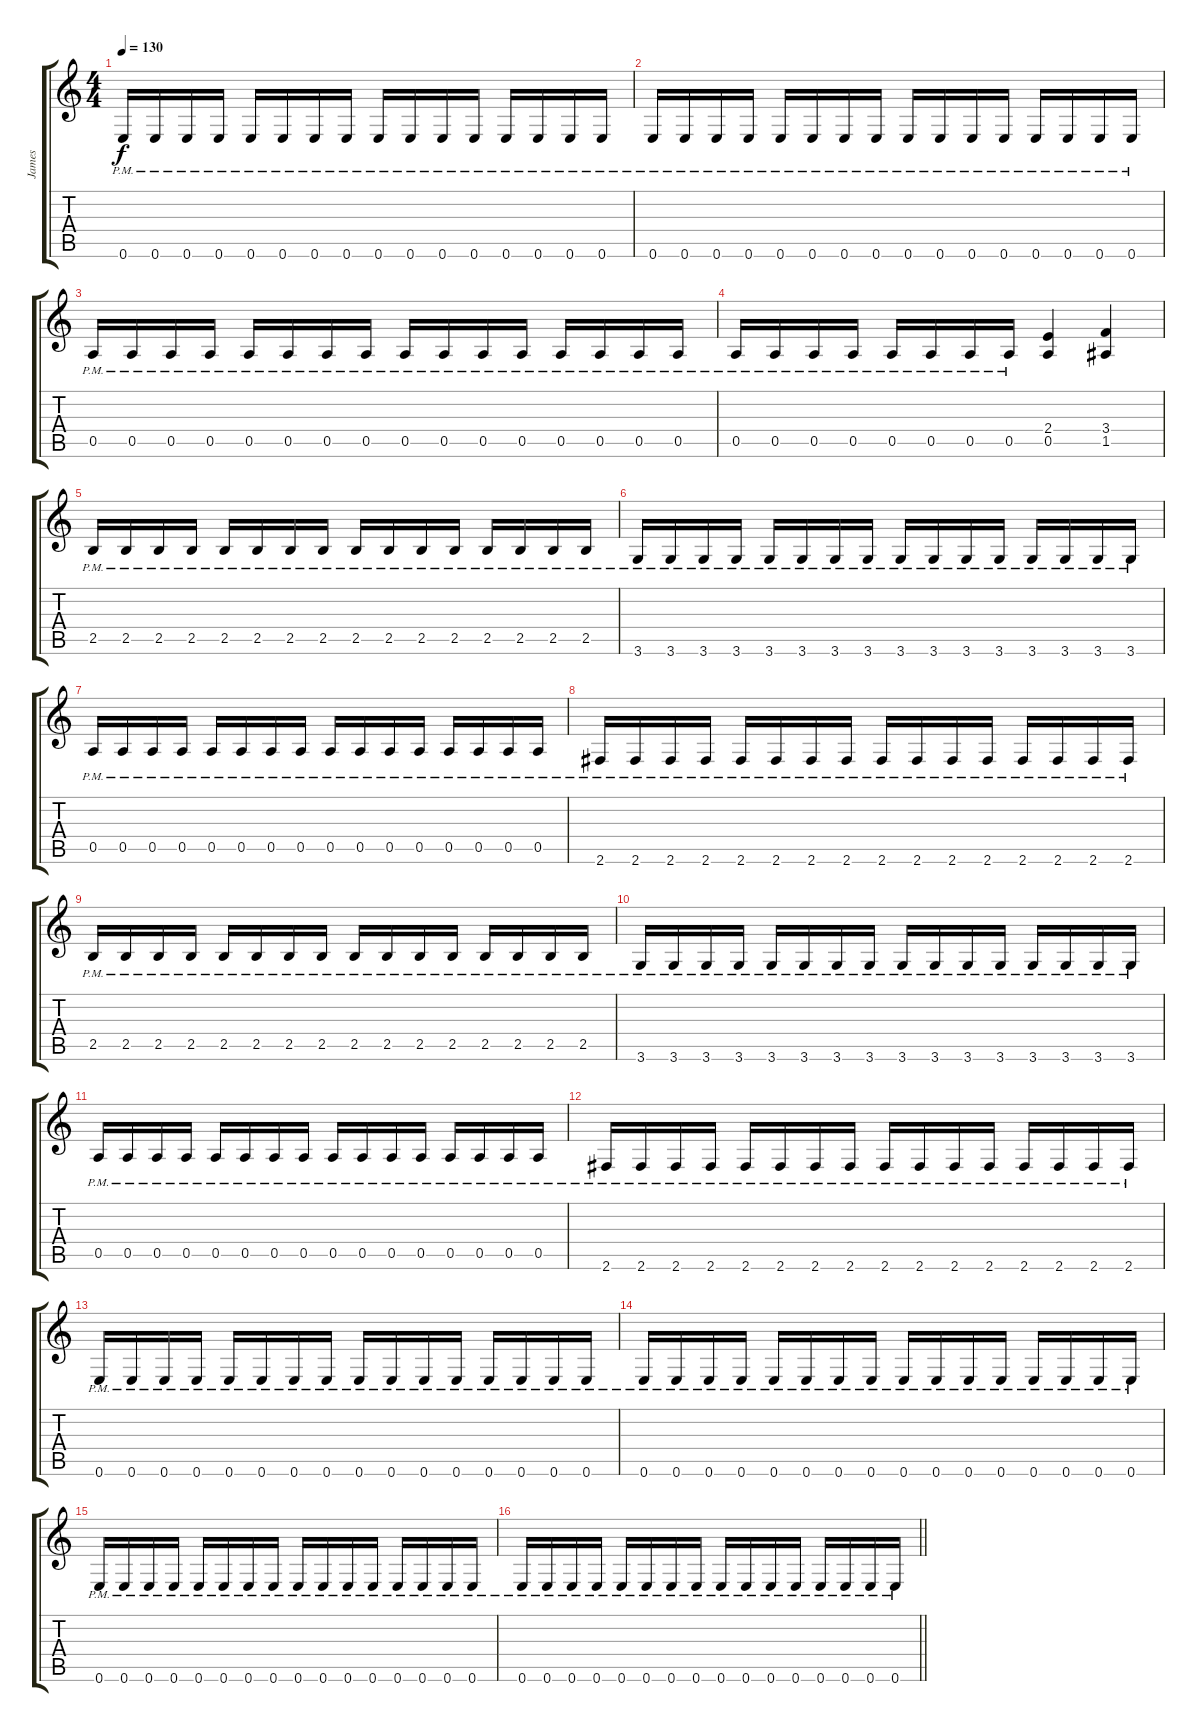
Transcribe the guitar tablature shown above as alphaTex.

\track ("James" "James") {instrument overdrivenguitar}
\staff {score tabs}
\tuning (E4 B3 G3 D3 A2 E2) {hide}
\ts (4 4)
\tempo 130
\clef g2
\ks c
0.6{pm}.16{dy f} 0.6{pm}.16 0.6{pm}.16 0.6{pm}.16 0.6{pm}.16 0.6{pm}.16 0.6{pm}.16 0.6{pm}.16 0.6{pm}.16 0.6{pm}.16 0.6{pm}.16 0.6{pm}.16 0.6{pm}.16 0.6{pm}.16 0.6{pm}.16 0.6{pm}.16 |
0.6{pm}.16 0.6{pm}.16 0.6{pm}.16 0.6{pm}.16 0.6{pm}.16 0.6{pm}.16 0.6{pm}.16 0.6{pm}.16 0.6{pm}.16 0.6{pm}.16 0.6{pm}.16 0.6{pm}.16 0.6{pm}.16 0.6{pm}.16 0.6{pm}.16 0.6{pm}.16 |
0.5{pm}.16 0.5{pm}.16 0.5{pm}.16 0.5{pm}.16 0.5{pm}.16 0.5{pm}.16 0.5{pm}.16 0.5{pm}.16 0.5{pm}.16 0.5{pm}.16 0.5{pm}.16 0.5{pm}.16 0.5{pm}.16 0.5{pm}.16 0.5{pm}.16 0.5{pm}.16 |
0.5{pm}.16 0.5{pm}.16 0.5{pm}.16 0.5{pm}.16 0.5{pm}.16 0.5{pm}.16 0.5{pm}.16 0.5{pm}.16 (2.4 0.5).4 (3.4 1.5).4 |
2.5{pm}.16 2.5{pm}.16 2.5{pm}.16 2.5{pm}.16 2.5{pm}.16 2.5{pm}.16 2.5{pm}.16 2.5{pm}.16 2.5{pm}.16 2.5{pm}.16 2.5{pm}.16 2.5{pm}.16 2.5{pm}.16 2.5{pm}.16 2.5{pm}.16 2.5{pm}.16 |
3.6{pm}.16 3.6{pm}.16 3.6{pm}.16 3.6{pm}.16 3.6{pm}.16 3.6{pm}.16 3.6{pm}.16 3.6{pm}.16 3.6{pm}.16 3.6{pm}.16 3.6{pm}.16 3.6{pm}.16 3.6{pm}.16 3.6{pm}.16 3.6{pm}.16 3.6{pm}.16 |
0.5{pm}.16 0.5{pm}.16 0.5{pm}.16 0.5{pm}.16 0.5{pm}.16 0.5{pm}.16 0.5{pm}.16 0.5{pm}.16 0.5{pm}.16 0.5{pm}.16 0.5{pm}.16 0.5{pm}.16 0.5{pm}.16 0.5{pm}.16 0.5{pm}.16 0.5{pm}.16 |
2.6{pm}.16 2.6{pm}.16 2.6{pm}.16 2.6{pm}.16 2.6{pm}.16 2.6{pm}.16 2.6{pm}.16 2.6{pm}.16 2.6{pm}.16 2.6{pm}.16 2.6{pm}.16 2.6{pm}.16 2.6{pm}.16 2.6{pm}.16 2.6{pm}.16 2.6{pm}.16 |
2.5{pm}.16 2.5{pm}.16 2.5{pm}.16 2.5{pm}.16 2.5{pm}.16 2.5{pm}.16 2.5{pm}.16 2.5{pm}.16 2.5{pm}.16 2.5{pm}.16 2.5{pm}.16 2.5{pm}.16 2.5{pm}.16 2.5{pm}.16 2.5{pm}.16 2.5{pm}.16 |
3.6{pm}.16 3.6{pm}.16 3.6{pm}.16 3.6{pm}.16 3.6{pm}.16 3.6{pm}.16 3.6{pm}.16 3.6{pm}.16 3.6{pm}.16 3.6{pm}.16 3.6{pm}.16 3.6{pm}.16 3.6{pm}.16 3.6{pm}.16 3.6{pm}.16 3.6{pm}.16 |
0.5{pm}.16 0.5{pm}.16 0.5{pm}.16 0.5{pm}.16 0.5{pm}.16 0.5{pm}.16 0.5{pm}.16 0.5{pm}.16 0.5{pm}.16 0.5{pm}.16 0.5{pm}.16 0.5{pm}.16 0.5{pm}.16 0.5{pm}.16 0.5{pm}.16 0.5{pm}.16 |
2.6{pm}.16 2.6{pm}.16 2.6{pm}.16 2.6{pm}.16 2.6{pm}.16 2.6{pm}.16 2.6{pm}.16 2.6{pm}.16 2.6{pm}.16 2.6{pm}.16 2.6{pm}.16 2.6{pm}.16 2.6{pm}.16 2.6{pm}.16 2.6{pm}.16 2.6{pm}.16 |
0.6{pm}.16 0.6{pm}.16 0.6{pm}.16 0.6{pm}.16 0.6{pm}.16 0.6{pm}.16 0.6{pm}.16 0.6{pm}.16 0.6{pm}.16 0.6{pm}.16 0.6{pm}.16 0.6{pm}.16 0.6{pm}.16 0.6{pm}.16 0.6{pm}.16 0.6{pm}.16 |
0.6{pm}.16 0.6{pm}.16 0.6{pm}.16 0.6{pm}.16 0.6{pm}.16 0.6{pm}.16 0.6{pm}.16 0.6{pm}.16 0.6{pm}.16 0.6{pm}.16 0.6{pm}.16 0.6{pm}.16 0.6{pm}.16 0.6{pm}.16 0.6{pm}.16 0.6{pm}.16 |
0.6{pm}.16 0.6{pm}.16 0.6{pm}.16 0.6{pm}.16 0.6{pm}.16 0.6{pm}.16 0.6{pm}.16 0.6{pm}.16 0.6{pm}.16 0.6{pm}.16 0.6{pm}.16 0.6{pm}.16 0.6{pm}.16 0.6{pm}.16 0.6{pm}.16 0.6{pm}.16 |
\barLineRight lightlight
0.6{pm}.16 0.6{pm}.16 0.6{pm}.16 0.6{pm}.16 0.6{pm}.16 0.6{pm}.16 0.6{pm}.16 0.6{pm}.16 0.6{pm}.16 0.6{pm}.16 0.6{pm}.16 0.6{pm}.16 0.6{pm}.16 0.6{pm}.16 0.6{pm}.16 0.6{pm}.16
